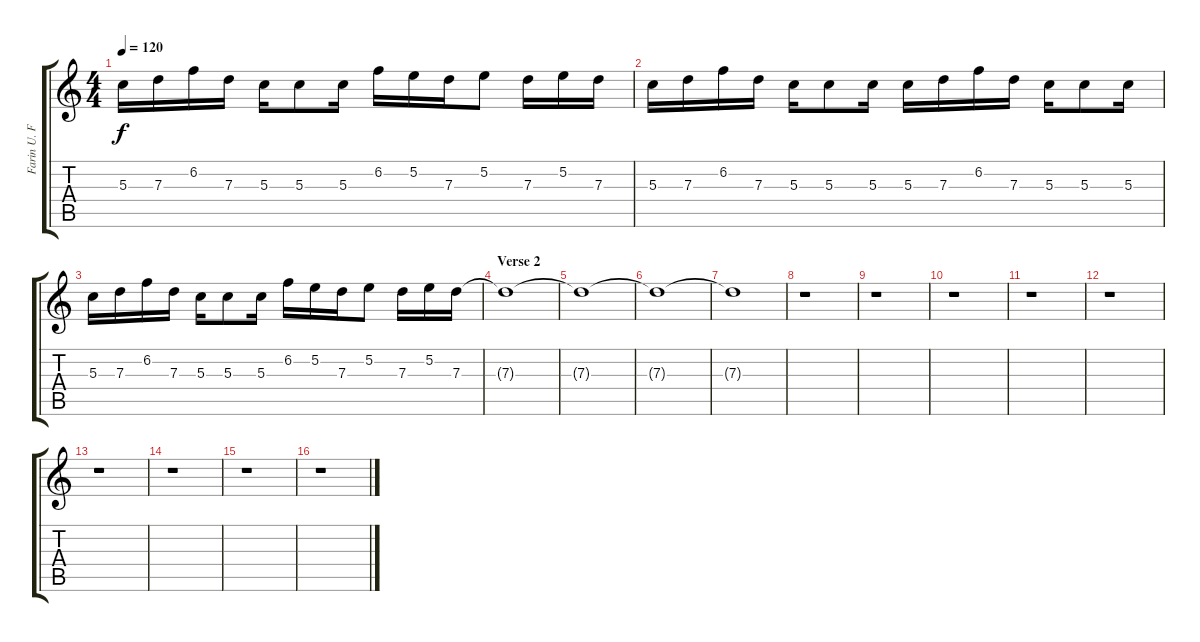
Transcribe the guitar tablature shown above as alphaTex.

\track ("Farin U. Fills" "Farin U. F") {instrument distortionguitar}
\staff {score tabs}
\tuning (E4 B3 G3 D3 A2 E2) {hide}
\ts (4 4)
\tempo 120
\clef g2
\ks c
5.3.16{dy f} 7.3.16 6.2.16 7.3.16 5.3.16 5.3.8 5.3.16 6.2.16 5.2.16 7.3.16 5.2.8 7.3.16 5.2.16 7.3.16 |
5.3.16 7.3.16 6.2.16 7.3.16 5.3.16 5.3.8 5.3.16 5.3.16 7.3.16 6.2.16 7.3.16 5.3.16 5.3.8 5.3.16 |
5.3.16 7.3.16 6.2.16 7.3.16 5.3.16 5.3.8 5.3.16 6.2.16 5.2.16 7.3.16 5.2.8 7.3.16 5.2.16 7.3.16 |
\section ("" "Verse 2")
7.3{t}.1 |
7.3{t}.1 |
7.3{t}.1 |
7.3{t}.1 |
r.1 |
r.1 |
r.1 |
r.1 |
r.1 |
r.1 |
r.1 |
r.1 |
r.1
